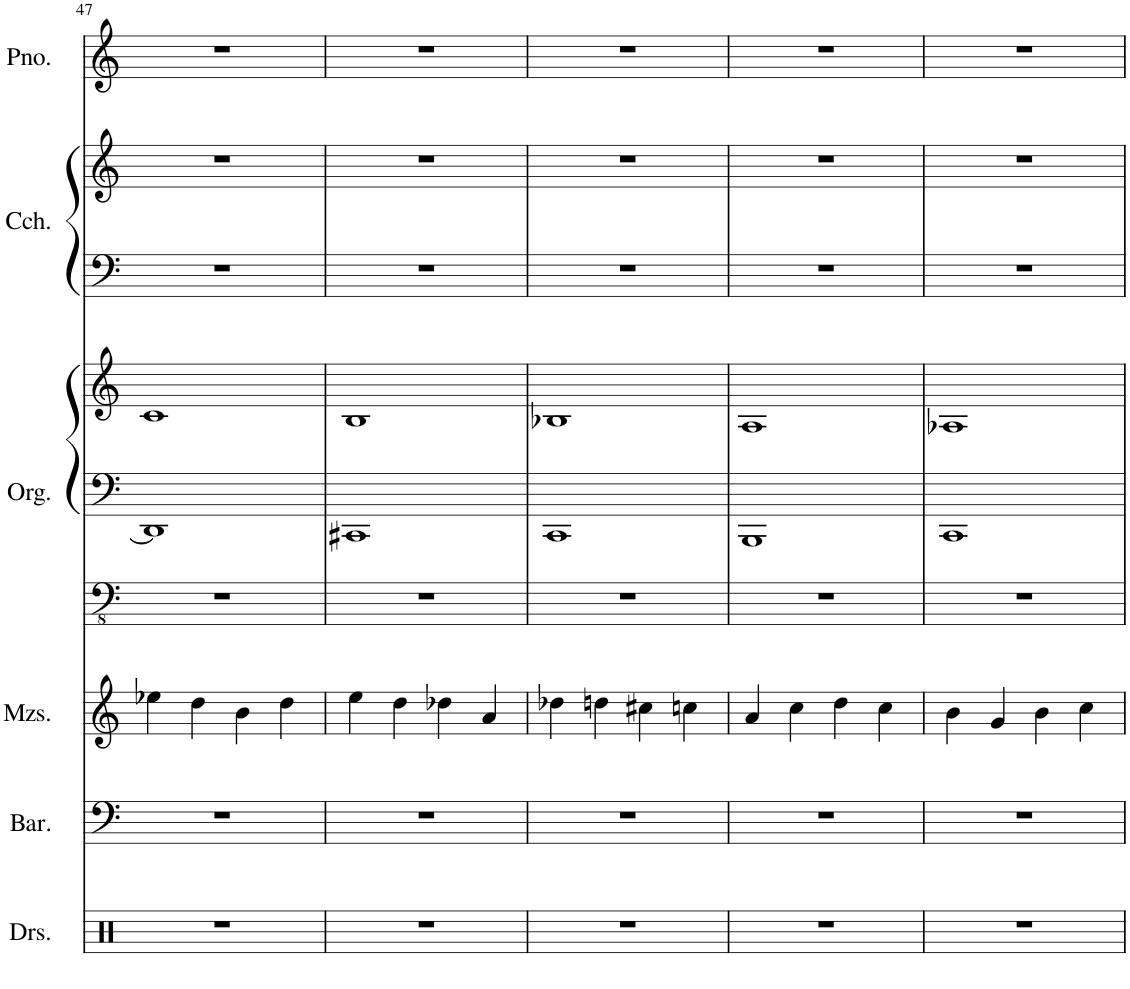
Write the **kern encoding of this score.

**kern	**kern	**kern	**kern	**kern	**kern	**kern	**kern	**kern
*part6	*part5	*part4	*part3	*part3	*part3	*part2	*part2	*part1
*staff9	*staff8	*staff7	*staff6	*staff5	*staff4	*staff3	*staff2	*staff1
*I"Drumset	*I"Baritone	*I"Mezzo-soprano	*I"Pipe Organ	*	*	*I"Clavichord	*	*I"Piano
*I'Drs.	*I'Bar.	*I'Mzs.	*I'Org.	*	*	*I'Cch.	*	*I'Pno.
!!LO:PB:g=z
*clefX	*clefF4	*clefG2	*clefFv4	*clefF4	*clefG2	*clefF4	*clefG2	*clefG2
*k[]	*k[]	*k[]	*k[]	*k[]	*k[]	*k[]	*k[]	*k[]
*M4/4	*M4/4	*M4/4	*M4/4	*M4/4	*M4/4	*M4/4	*M4/4	*M4/4
=47	=47	=47	=47	=47	=47	=47	=47	=47
1r	1r	4ee-X\	1r	1DD]	1c	1r	1r	1r
.	.	4dd\	.	.	.	.	.	.
.	.	4b\	.	.	.	.	.	.
.	.	4dd\	.	.	.	.	.	.
=48	=48	=48	=48	=48	=48	=48	=48	=48
1r	1r	4ee\	1r	1CC#X	1B	1r	1r	1r
.	.	4dd\	.	.	.	.	.	.
.	.	4dd-X\	.	.	.	.	.	.
.	.	4a/	.	.	.	.	.	.
=49	=49	=49	=49	=49	=49	=49	=49	=49
1r	1r	4dd-X\	1r	1CC	1B-X	1r	1r	1r
.	.	4ddn\	.	.	.	.	.	.
.	.	4cc#X\	.	.	.	.	.	.
.	.	4ccn\	.	.	.	.	.	.
=50	=50	=50	=50	=50	=50	=50	=50	=50
1r	1r	4a/	1r	1BBB	1A	1r	1r	1r
.	.	4cc\	.	.	.	.	.	.
.	.	4dd\	.	.	.	.	.	.
.	.	4cc\	.	.	.	.	.	.
=51	=51	=51	=51	=51	=51	=51	=51	=51
1r	1r	4b\	1r	1CC	1A-X	1r	1r	1r
.	.	4g/	.	.	.	.	.	.
.	.	4b\	.	.	.	.	.	.
.	.	4cc\	.	.	.	.	.	.
=	=	=	=	=	=	=	=	=
*-	*-	*-	*-	*-	*-	*-	*-	*-
